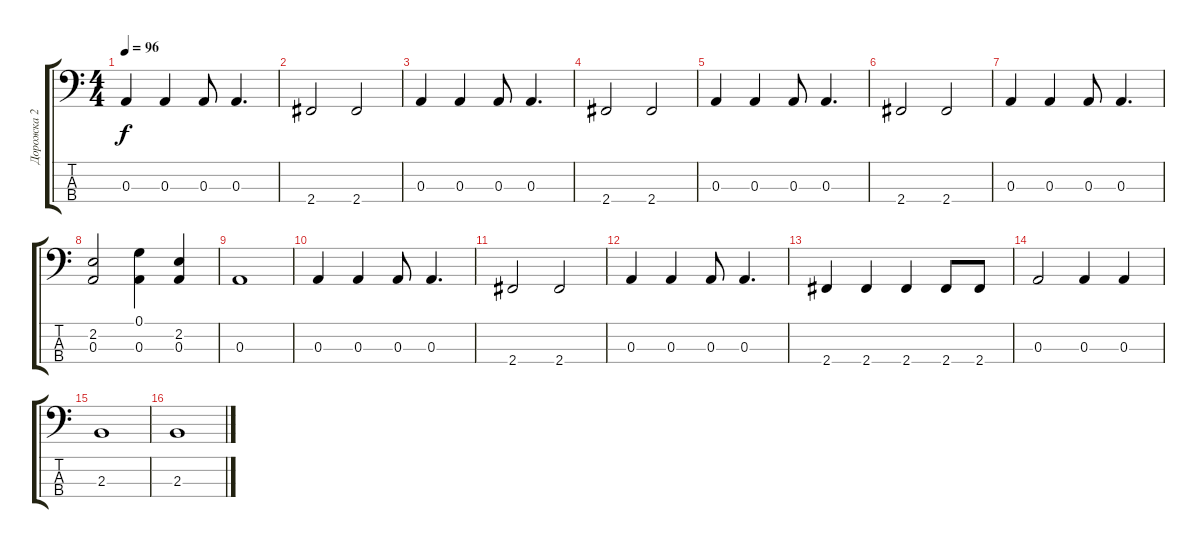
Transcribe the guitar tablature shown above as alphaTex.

\track ("Дорожка 2" "Дорожка 2") {solo instrument electricbassfinger}
\staff {score tabs}
\tuning (G2 D2 A1 E1) {hide}
\ts (4 4)
\tempo 96
\clef f4
\ks c
0.3.4{dy f} 0.3.4 0.3.8 0.3.4{d} |
2.4.2 2.4.2 |
0.3.4 0.3.4 0.3.8 0.3.4{d} |
2.4.2 2.4.2 |
0.3.4 0.3.4 0.3.8 0.3.4{d} |
2.4.2 2.4.2 |
0.3.4 0.3.4 0.3.8 0.3.4{d} |
(2.2 0.3).2 (0.1 0.3).4 (2.2 0.3).4 |
0.3.1 |
0.3.4 0.3.4 0.3.8 0.3.4{d} |
2.4.2 2.4.2 |
0.3.4 0.3.4 0.3.8 0.3.4{d} |
2.4.4 2.4.4 2.4.4 2.4.8 2.4.8 |
0.3.2 0.3.4 0.3.4 |
2.3.1 |
2.3.1
